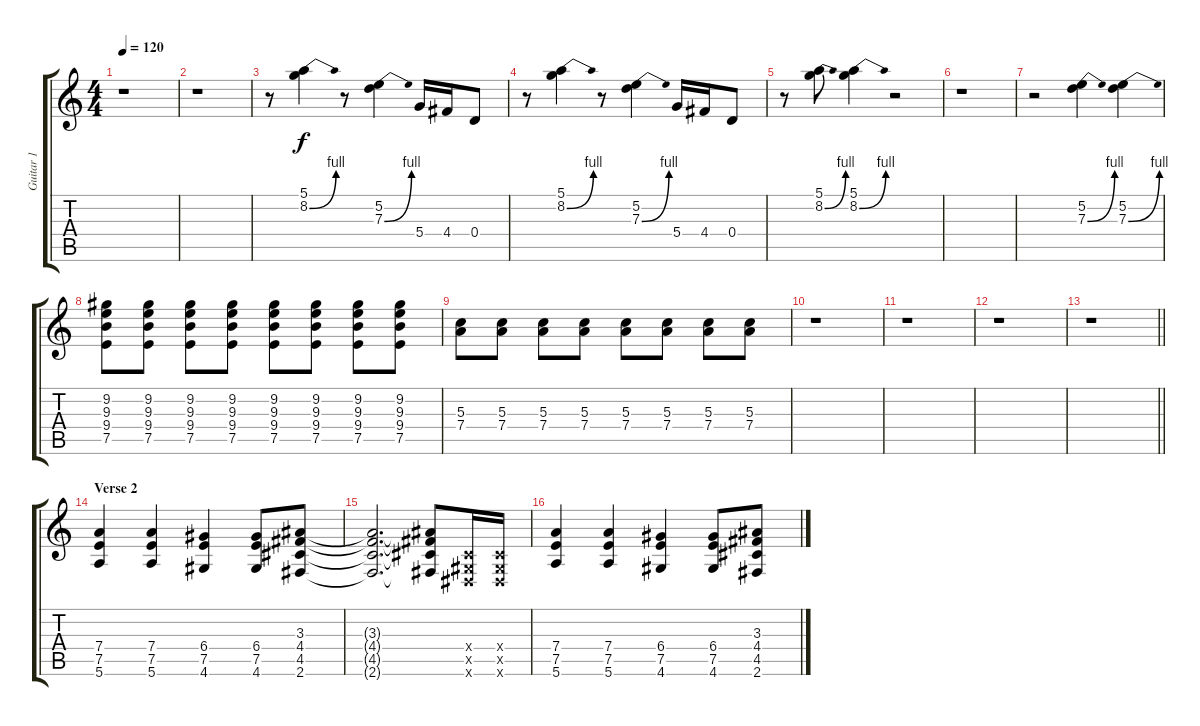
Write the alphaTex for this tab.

\track ("Guitar 1" "Guitar 1") {instrument distortionguitar}
\staff {score tabs}
\tuning (E4 B3 G3 D3 A2 E2) {hide}
\ts (4 4)
\tempo 120
\clef g2
\ks c
r.1{dy f} |
r.1 |
r.8 (5.1 8.2{be (bend 0 0 60 4)}).4 r.8 (5.2 7.3{be (bend 0 0 60 4)}).4 5.4.16 4.4.16 0.4.8 |
r.8 (5.1 8.2{be (bend 0 0 60 4)}).4 r.8 (5.2 7.3{be (bend 0 0 60 4)}).4 5.4.16 4.4.16 0.4.8 |
r.8 (5.1 8.2{be (bend 0 0 60 4)}).8 (5.1 8.2{be (bend 0 0 60 4)}).4 r.2 |
r.1 |
r.2 (5.2 7.3{be (bend 0 0 60 4)}).4 (5.2 7.3{be (bend 0 0 60 4)}).4 |
(9.2 9.3 9.4 7.5).8 (9.2 9.3 9.4 7.5).8 (9.2 9.3 9.4 7.5).8 (9.2 9.3 9.4 7.5).8 (9.2 9.3 9.4 7.5).8 (9.2 9.3 9.4 7.5).8 (9.2 9.3 9.4 7.5).8 (9.2 9.3 9.4 7.5).8 |
(5.3 7.4).8 (5.3 7.4).8 (5.3 7.4).8 (5.3 7.4).8 (5.3 7.4).8 (5.3 7.4).8 (5.3 7.4).8 (5.3 7.4).8 |
r.1 |
r.1 |
r.1 |
\barLineRight lightlight
r.1 |
\section ("" "Verse 2")
(7.4 7.5 5.6).4 (7.4 7.5 5.6).4 (6.4 7.5 4.6).4 (6.4 7.5 4.6).8 (3.3 4.4 4.5 2.6).8 |
(3.3{t} 4.4{t} 4.5{t} 2.6{t}).2{d} (3.3{t} 4.4{t} 4.5{t} 2.6{t}).8 (-1.4{x} -1.5{x} -1.6{x}).16 (-1.4{x} -1.5{x} -1.6{x}).16 |
(7.4 7.5 5.6).4 (7.4 7.5 5.6).4 (6.4 7.5 4.6).4 (6.4 7.5 4.6).8 (3.3 4.4 4.5 2.6).8
